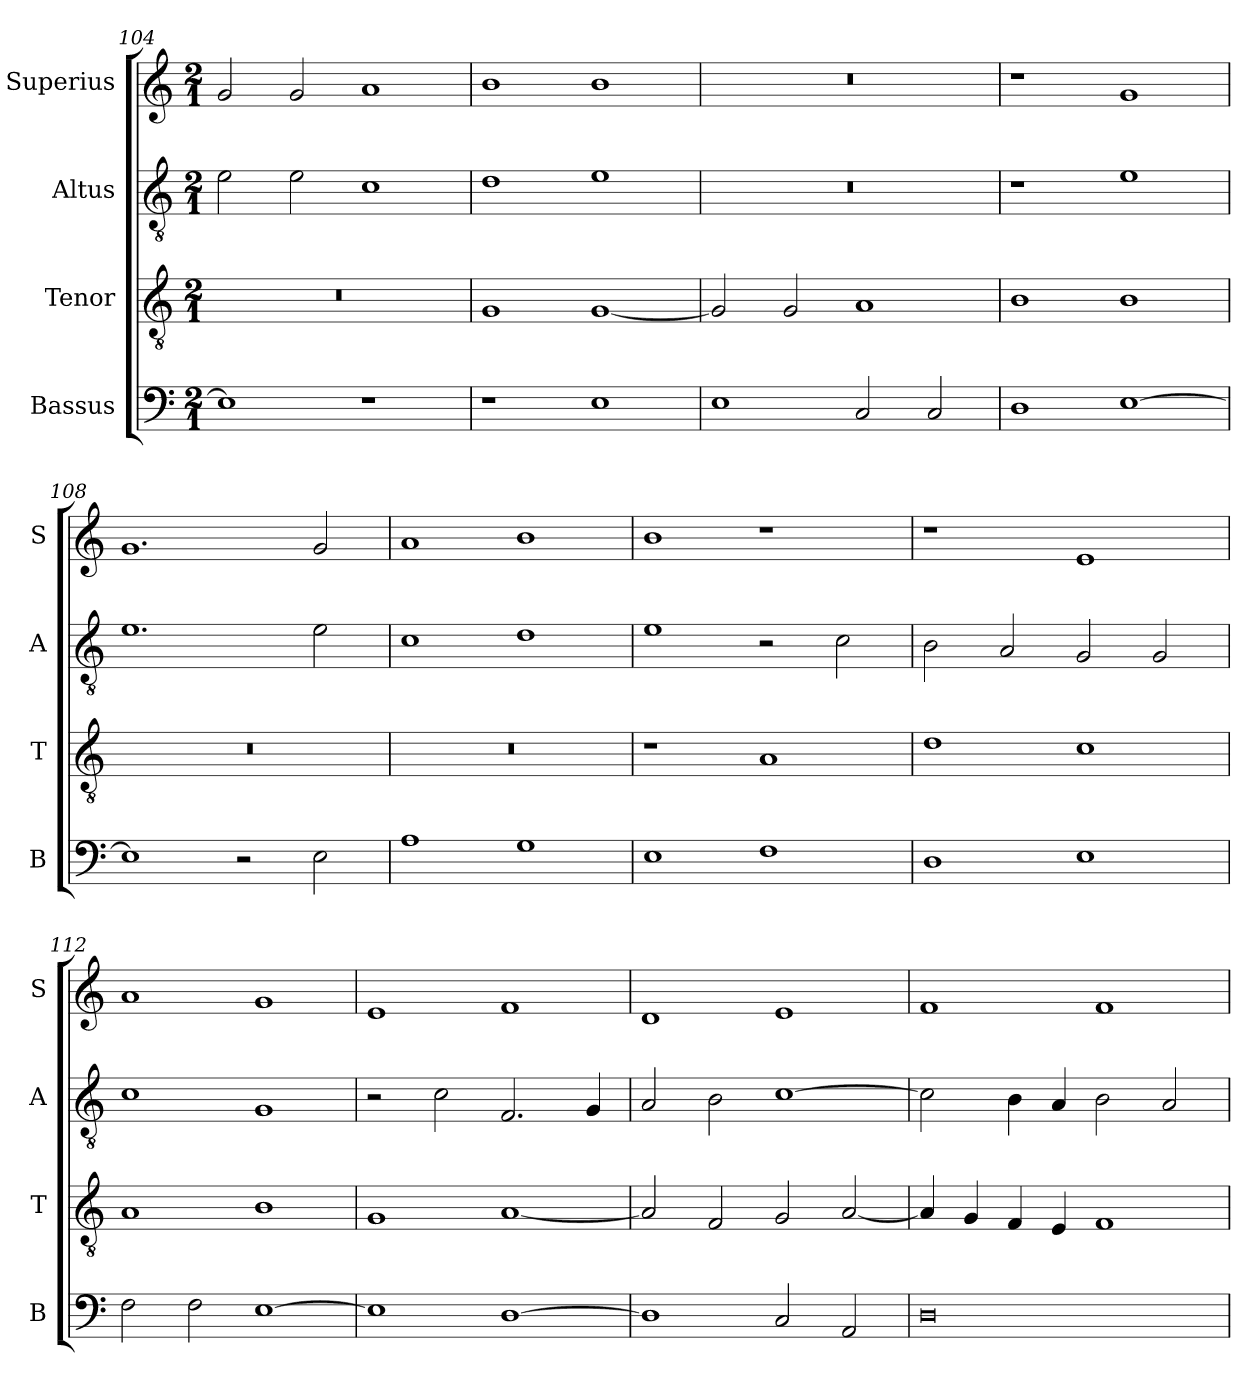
**kern	**kern	**kern	**kern
*part4	*part3	*part2	*part1
*staff4	*staff3	*staff2	*staff1
*I"Bassus	*I"Tenor	*I"Altus	*I"Superius
*I'B	*I'T	*I'A	*I'S
*clefF4	*clefGv2	*clefGv2	*clefG2
*k[]	*k[]	*k[]	*k[]
*C:	*C:	*C:	*C:
*M2/1	*M2/1	*M2/1	*M2/1
=104	=104	=104	=104
1E]	0r	2e	2g
.	.	2e	2g
1r	.	1c	1a
=105	=105	=105	=105
1r	1G	1d	1b
1E	[1G	1e	1b
=106	=106	=106	=106
1E	2G]	0r	0r
.	2G	.	.
2C	1A	.	.
2C	.	.	.
=107	=107	=107	=107
1D	1B	1r	1r
[1E	1B	1e	1g
=108	=108	=108	=108
1E]	0r	1.e	1.g
2r	.	.	.
2E	.	2e	2g
=109	=109	=109	=109
1A	0r	1c	1a
1G	.	1d	1b
=110	=110	=110	=110
1E	1r	1e	1b
1F	1A	2r	1r
.	.	2c	.
=111	=111	=111	=111
1D	1d	2B	1r
.	.	2A	.
1E	1c	2G	1e
.	.	2G	.
=112	=112	=112	=112
2F	1A	1c	1a
2F	.	.	.
[1E	1B	1G	1g
=113	=113	=113	=113
1E]	1G	2r	1e
.	.	2c	.
[1D	[1A	2.F	1f
.	.	4G	.
=114	=114	=114	=114
1D]	2A]	2A	1d
.	2F	2B	.
2C	2G	[1c	1e
2AA	[2A	.	.
=115	=115	=115	=115
0D	4A]	2c]	1f
.	4G	.	.
.	4F	4B	.
.	4E	4A	.
.	1F	2B	1f
.	.	2A	.
=	=	=	=
*-	*-	*-	*-
